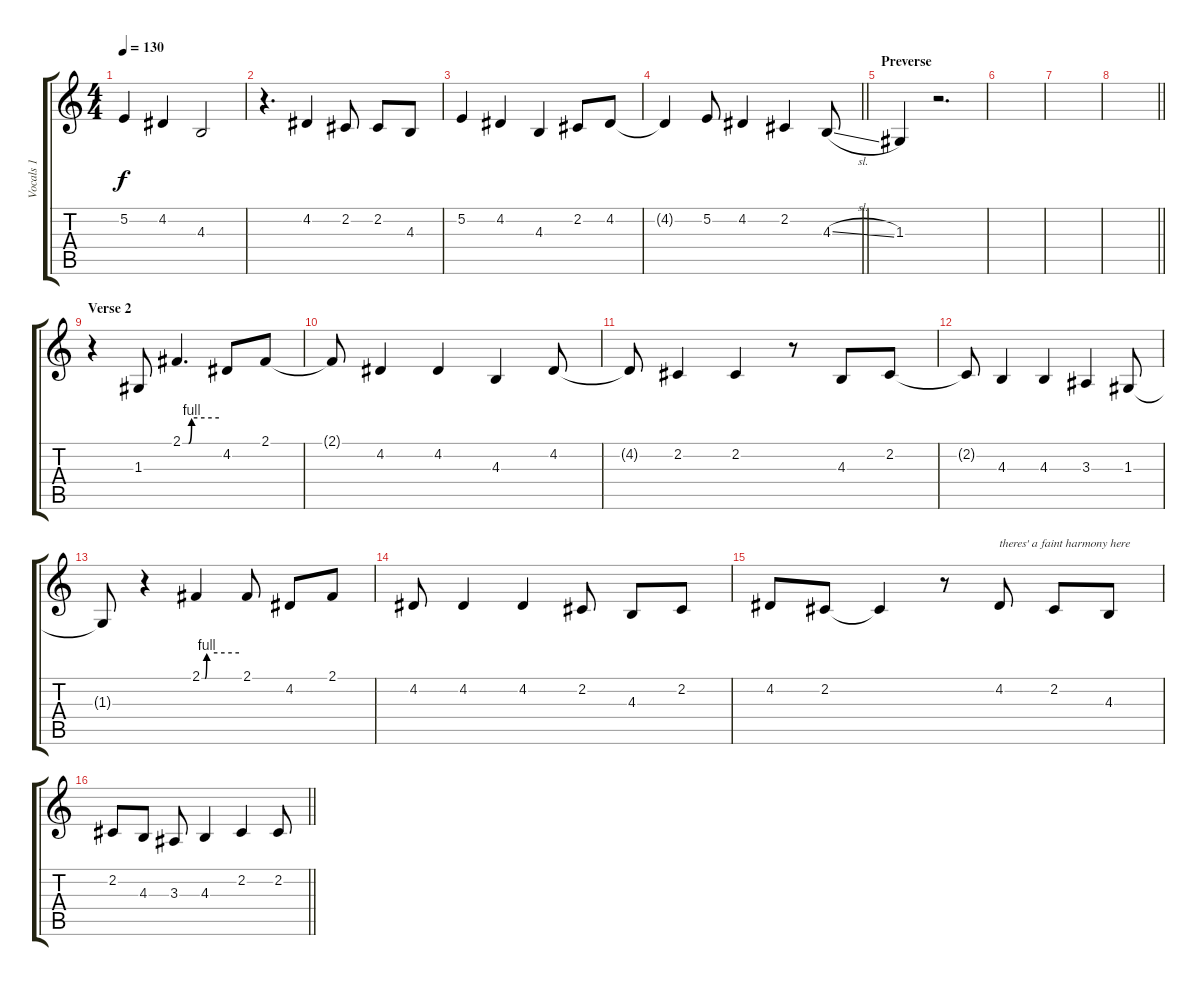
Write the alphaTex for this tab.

\track ("Vocals 1" "Vocals 1") {instrument clarinet}
\staff {score tabs}
\tuning (E4 B3 G3 D3 A2 D2) {hide}
\ts (4 4)
\tempo 130
\clef g2
\ks c
5.2.4{dy f} 4.2.4 4.3.2 |
r.4{d} 4.2.4 2.2.8 2.2.8 4.3.8 |
5.2.4 4.2.4 4.3.4 2.2.8 4.2.8 |
\barLineRight lightlight
4.2{t}.4 5.2.8 4.2.4 2.2.4 4.3{sl}.8 |
\section ("" "Preverse")
1.3.4 r.2{d} |
|
|
\barLineRight lightlight
|
\section ("" "Verse 2")
r.4 1.3.8 2.1{be (custom 0 0 10 0 15 4 60 4)}.4{d} 4.2.8 2.1.8 |
2.1{t}.8 4.2.4 4.2.4 4.3.4 4.2.8 |
4.2{t}.8 2.2.4 2.2.4 r.8 4.3.8 2.2.8 |
2.2{t}.8 4.3.4 4.3.4 3.3.4 1.3.8 |
1.3{t}.8 r.4 2.1{be (custom 0 0 5 0 8 4 60 4)}.4 2.1.8 4.2.8 2.1.8 |
4.2.8 4.2.4 4.2.4 2.2.8 4.3.8 2.2.8 |
4.2.8 2.2.8 2.2{t}.4 r.8 4.2.8{txt "theres' a faint harmony here"} 2.2.8 4.3.8 |
\barLineRight lightlight
2.2.8 4.3.8 3.3.8 4.3.4 2.2.4 2.2.8
